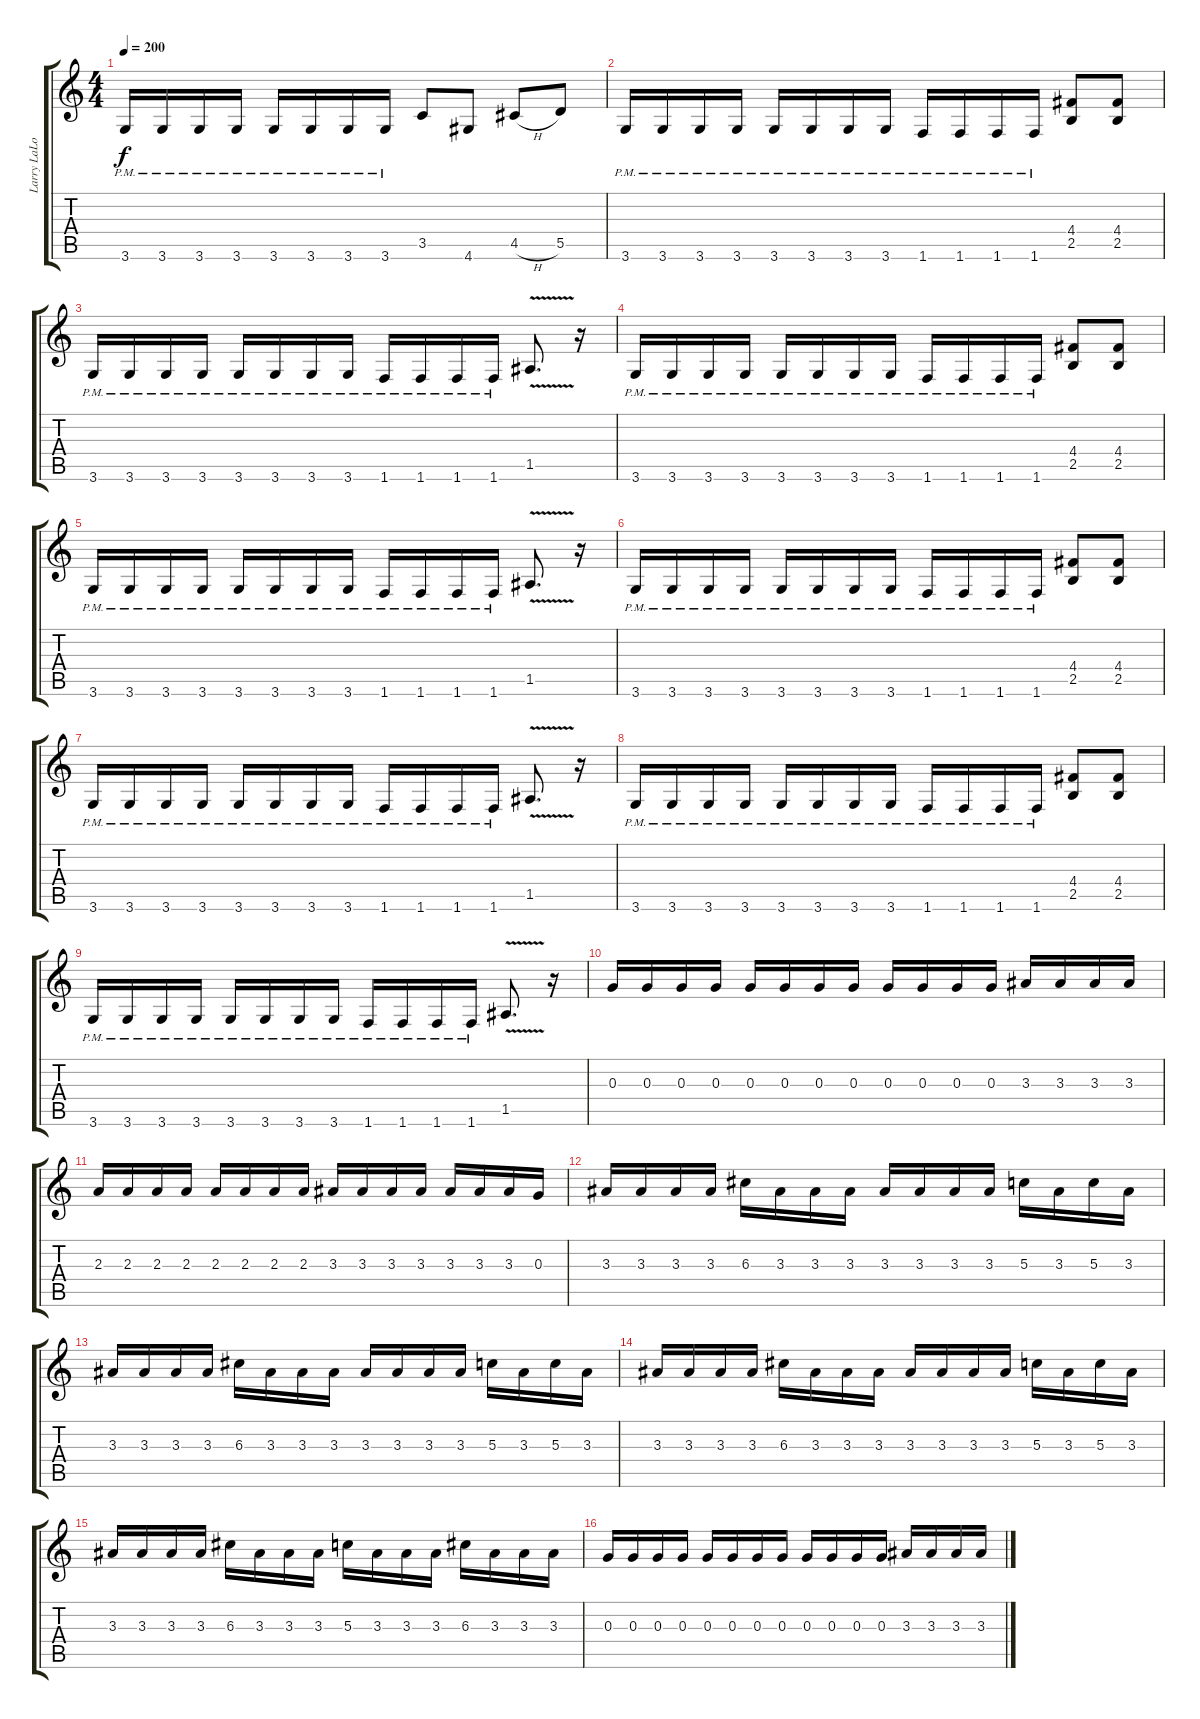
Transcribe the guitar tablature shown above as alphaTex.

\track ("Larry LaLonde" "Larry LaLo") {instrument distortionguitar}
\staff {score tabs}
\tuning (E4 B3 G3 D3 A2 E2) {hide}
\ts (4 4)
\tempo 200
\clef g2
\ks c
3.6{pm}.16{dy f} 3.6{pm}.16 3.6{pm}.16 3.6{pm}.16 3.6{pm}.16 3.6{pm}.16 3.6{pm}.16 3.6{pm}.16 3.5.8 4.6.8 4.5{h}.8 5.5.8 |
3.6{pm}.16 3.6{pm}.16 3.6{pm}.16 3.6{pm}.16 3.6{pm}.16 3.6{pm}.16 3.6{pm}.16 3.6{pm}.16 1.6{pm}.16 1.6{pm}.16 1.6{pm}.16 1.6{pm}.16 (4.4 2.5).8 (4.4 2.5).8 |
3.6{pm}.16 3.6{pm}.16 3.6{pm}.16 3.6{pm}.16 3.6{pm}.16 3.6{pm}.16 3.6{pm}.16 3.6{pm}.16 1.6{pm}.16 1.6{pm}.16 1.6{pm}.16 1.6{pm}.16 1.5{v}.8{d} r.16 |
3.6{pm}.16 3.6{pm}.16 3.6{pm}.16 3.6{pm}.16 3.6{pm}.16 3.6{pm}.16 3.6{pm}.16 3.6{pm}.16 1.6{pm}.16 1.6{pm}.16 1.6{pm}.16 1.6{pm}.16 (4.4 2.5).8 (4.4 2.5).8 |
3.6{pm}.16 3.6{pm}.16 3.6{pm}.16 3.6{pm}.16 3.6{pm}.16 3.6{pm}.16 3.6{pm}.16 3.6{pm}.16 1.6{pm}.16 1.6{pm}.16 1.6{pm}.16 1.6{pm}.16 1.5{v}.8{d} r.16 |
3.6{pm}.16 3.6{pm}.16 3.6{pm}.16 3.6{pm}.16 3.6{pm}.16 3.6{pm}.16 3.6{pm}.16 3.6{pm}.16 1.6{pm}.16 1.6{pm}.16 1.6{pm}.16 1.6{pm}.16 (4.4 2.5).8 (4.4 2.5).8 |
3.6{pm}.16 3.6{pm}.16 3.6{pm}.16 3.6{pm}.16 3.6{pm}.16 3.6{pm}.16 3.6{pm}.16 3.6{pm}.16 1.6{pm}.16 1.6{pm}.16 1.6{pm}.16 1.6{pm}.16 1.5{v}.8{d} r.16 |
3.6{pm}.16 3.6{pm}.16 3.6{pm}.16 3.6{pm}.16 3.6{pm}.16 3.6{pm}.16 3.6{pm}.16 3.6{pm}.16 1.6{pm}.16 1.6{pm}.16 1.6{pm}.16 1.6{pm}.16 (4.4 2.5).8 (4.4 2.5).8 |
3.6{pm}.16 3.6{pm}.16 3.6{pm}.16 3.6{pm}.16 3.6{pm}.16 3.6{pm}.16 3.6{pm}.16 3.6{pm}.16 1.6{pm}.16 1.6{pm}.16 1.6{pm}.16 1.6{pm}.16 1.5{v}.8{d} r.16 |
0.3.16 0.3.16 0.3.16 0.3.16 0.3.16 0.3.16 0.3.16 0.3.16 0.3.16 0.3.16 0.3.16 0.3.16 3.3.16 3.3.16 3.3.16 3.3.16 |
2.3.16 2.3.16 2.3.16 2.3.16 2.3.16 2.3.16 2.3.16 2.3.16 3.3.16 3.3.16 3.3.16 3.3.16 3.3.16 3.3.16 3.3.16 0.3.16 |
3.3.16 3.3.16 3.3.16 3.3.16 6.3.16 3.3.16 3.3.16 3.3.16 3.3.16 3.3.16 3.3.16 3.3.16 5.3.16 3.3.16 5.3.16 3.3.16 |
3.3.16 3.3.16 3.3.16 3.3.16 6.3.16 3.3.16 3.3.16 3.3.16 3.3.16 3.3.16 3.3.16 3.3.16 5.3.16 3.3.16 5.3.16 3.3.16 |
3.3.16 3.3.16 3.3.16 3.3.16 6.3.16 3.3.16 3.3.16 3.3.16 3.3.16 3.3.16 3.3.16 3.3.16 5.3.16 3.3.16 5.3.16 3.3.16 |
3.3.16 3.3.16 3.3.16 3.3.16 6.3.16 3.3.16 3.3.16 3.3.16 5.3.16 3.3.16 3.3.16 3.3.16 6.3.16 3.3.16 3.3.16 3.3.16 |
0.3.16 0.3.16 0.3.16 0.3.16 0.3.16 0.3.16 0.3.16 0.3.16 0.3.16 0.3.16 0.3.16 0.3.16 3.3.16 3.3.16 3.3.16 3.3.16
